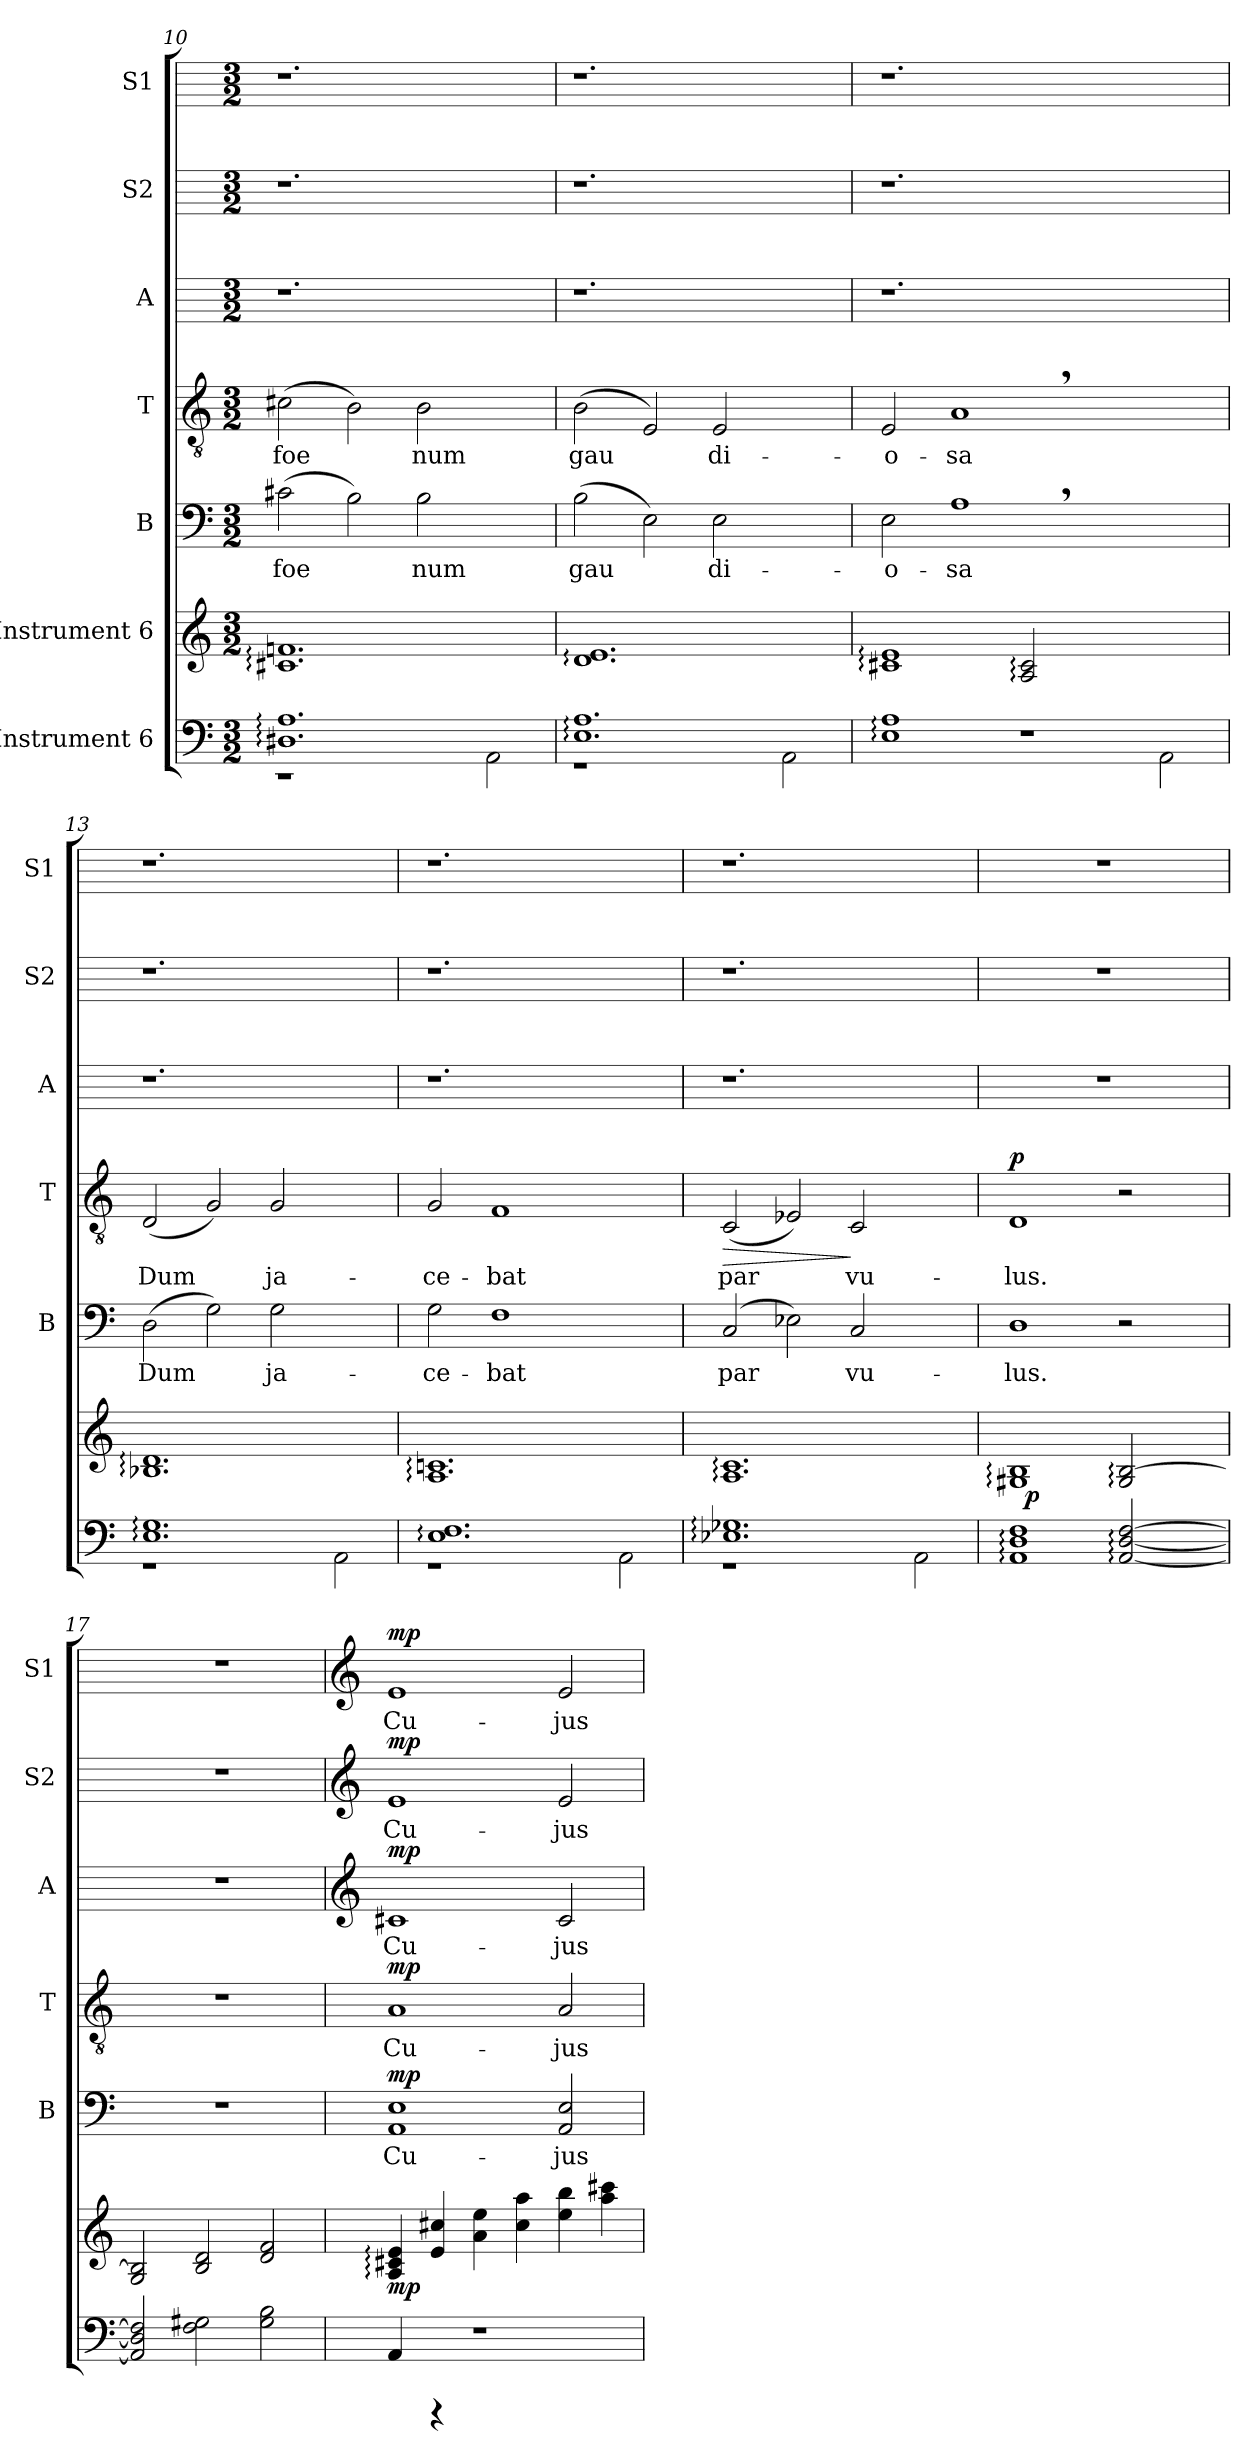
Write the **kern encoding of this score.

**kern	**text	**kern	**dynam	**kern	**text	**dynam	**kern	**text	**dynam	**kern	**text	**dynam	**kern	**text	**dynam	**kern	**text	**dynam
*part7	*part7	*part6	*part6	*part5	*part5	*part5	*part4	*part4	*part4	*part3	*part3	*part3	*part2	*part2	*part2	*part1	*part1	*part1
*staff7	*staff7	*staff6	*staff6	*staff5	*staff5	*staff5	*staff4	*staff4	*staff4	*staff3	*staff3	*staff3	*staff2	*staff2	*staff2	*staff1	*staff1	*staff1
*I"Instrument 6	*	*I"Instrument 6	*	*I"B	*	*	*I"T	*	*	*I"A	*	*	*I"S2	*	*	*I"S1	*	*
*	*	*	*	*I'B	*	*	*I'T	*	*	*I'A	*	*	*I'S2	*	*	*I'S1	*	*
*clefF4	*	*clefG2	*	*clefF4	*	*	*clefGv2	*	*	*	*	*	*	*	*	*	*	*
*k[]	*	*k[]	*	*k[]	*	*	*k[]	*	*	*k[]	*	*	*k[]	*	*	*k[]	*	*
*C:	*	*C:	*	*C:	*	*	*C:	*	*	*C:	*	*	*C:	*	*	*C:	*	*
*M3/2	*	*M3/2	*	*M3/2	*	*	*M3/2	*	*	*M3/2	*	*	*M3/2	*	*	*M3/2	*	*
=10	=10	=10	=10	=10	=10	=10	=10	=10	=10	=10	=10	=10	=10	=10	=10	=10	=10	=10
*^	*	*	*	*	*	*	*	*	*	*	*	*	*	*	*	*	*	*
!	!	!	!	!	!	!LO:LY:b:cj	!	!	!LO:LY:b:cj	!	!	!	!	!	!	!	!	!	!
1.A: 1.D#X:	1r	.	1.c#X: 1.fn:	.	(>2c#X\	foe-	.	(>2c#X\	foe-	.	1.r	.	.	1.r	.	.	1.r	.	.
!	!	!	!	!	!	!LO:LY:b:cj	!	!	!LO:LY:b:cj	!	!	!	!	!	!	!	!	!	!
.	.	.	.	.	2B\)	--	.	2B\)	--	.	.	.	.	.	.	.	.	.	.
!	!	!	!	!	!	!LO:LY:b:cj	!	!	!LO:LY:b:cj	!	!	!	!	!	!	!	!	!	!
.	1ryy	.	.	.	2B\	-num	.	2B\	-num	.	.	.	.	.	.	.	.	.	.
!	!	!LO:LY:b	!	!	!	!	!	!	!	!	!	!	!	!	!	!	!	!	!
2AA\	.	.	2ryy	.	2ryy	.	.	2ryy	.	.	2ryy	.	.	2ryy	.	.	2ryy	.	.
=11	=11	=11	=11	=11	=11	=11	=11	=11	=11	=11	=11	=11	=11	=11	=11	=11	=11	=11	=11
!	!	!	!	!	!	!LO:LY:b:cj	!	!	!LO:LY:b:cj	!	!	!	!	!	!	!	!	!	!
1.E: 1.A:	1r	.	1.d: 1.e:	.	(>2B\	gau-	.	(>2B\	gau-	.	1.r	.	.	1.r	.	.	1.r	.	.
!	!	!	!	!	!	!LO:LY:b:cj	!	!	!LO:LY:b:cj	!	!	!	!	!	!	!	!	!	!
.	.	.	.	.	2E\)	--	.	2E/)	--	.	.	.	.	.	.	.	.	.	.
!	!	!	!	!	!	!LO:LY:b:cj	!	!	!LO:LY:b:cj	!	!	!	!	!	!	!	!	!	!
.	1ryy	.	.	.	2E\	-di-	.	2E/	-di-	.	.	.	.	.	.	.	.	.	.
!	!	!LO:LY:b	!	!	!	!	!	!	!	!	!	!	!	!	!	!	!	!	!
2AA\	.	.	2ryy	.	2ryy	.	.	2ryy	.	.	2ryy	.	.	2ryy	.	.	2ryy	.	.
*v	*v	*	*	*	*	*	*	*	*	*	*	*	*	*	*	*	*	*	*
=12	=12	=12	=12	=12	=12	=12	=12	=12	=12	=12	=12	=12	=12	=12	=12	=12	=12	=12
!	!	!	!	!	!LO:LY:b:cj	!	!	!LO:LY:b:cj	!	!	!	!	!	!	!	!	!	!
1E: 1A:	.	1c#X: 1e:	.	2E\	-o-	.	2E/	-o-	.	1.r	.	.	1.r	.	.	1.r	.	.
!	!	!	!	!	!LO:LY:b:cj	!	!	!LO:LY:b:cj	!	!	!	!	!	!	!	!	!	!
.	.	.	.	1A,>	-sa	.	1A,>	-sa	.	.	.	.	.	.	.	.	.	.
1r	.	2A/: 2c#/:	.	.	.	.	.	.	.	.	.	.	.	.	.	.	.	.
.	.	1ryy	.	1ryy	.	.	1ryy	.	.	1ryy	.	.	1ryy	.	.	1ryy	.	.
!	!LO:LY:b	!	!	!	!	!	!	!	!	!	!	!	!	!	!	!	!	!
2AA\	.	.	.	.	.	.	.	.	.	.	.	.	.	.	.	.	.	.
!!LO:PB:g=z
=13	=13	=13	=13	=13	=13	=13	=13	=13	=13	=13	=13	=13	=13	=13	=13	=13	=13	=13
*^	*	*	*	*	*	*	*	*	*	*	*	*	*	*	*	*	*	*
!	!	!	!	!	!	!LO:LY:b:cj	!	!	!LO:LY:b:cj	!	!	!	!	!	!	!	!	!	!
1.G: 1.E:	1r	.	1.B-X: 1.d:	.	(>2D\	Dum	.	(<2D/	Dum	.	1.r	.	.	1.r	.	.	1.r	.	.
!	!	!	!	!	!	!LO:LY:b:cj	!	!	!LO:LY:b:cj	!	!	!	!	!	!	!	!	!	!
.	.	.	.	.	2G\)	.	.	2G/)	.	.	.	.	.	.	.	.	.	.	.
!	!	!	!	!	!	!LO:LY:b:cj	!	!	!LO:LY:b:cj	!	!	!	!	!	!	!	!	!	!
.	1ryy	.	.	.	2G\	ja-	.	2G/	ja-	.	.	.	.	.	.	.	.	.	.
!	!	!LO:LY:b	!	!	!	!	!	!	!	!	!	!	!	!	!	!	!	!	!
2AA\	.	.	2ryy	.	2ryy	.	.	2ryy	.	.	2ryy	.	.	2ryy	.	.	2ryy	.	.
=14	=14	=14	=14	=14	=14	=14	=14	=14	=14	=14	=14	=14	=14	=14	=14	=14	=14	=14	=14
!	!	!	!	!	!	!LO:LY:b:cj	!	!	!LO:LY:b:cj	!	!	!	!	!	!	!	!	!	!
1.E: 1.F:	1r	.	1.A: 1.cn:	.	2G\	-ce-	.	2G/	-ce-	.	1.r	.	.	1.r	.	.	1.r	.	.
!	!	!	!	!	!	!LO:LY:b:cj	!	!	!LO:LY:b:cj	!	!	!	!	!	!	!	!	!	!
.	.	.	.	.	1F	-bat	.	1F	-bat	.	.	.	.	.	.	.	.	.	.
.	1ryy	.	.	.	.	.	.	.	.	.	.	.	.	.	.	.	.	.	.
!	!	!LO:LY:b	!	!	!	!	!	!	!	!	!	!	!	!	!	!	!	!	!
2AA\	.	.	2ryy	.	2ryy	.	.	2ryy	.	.	2ryy	.	.	2ryy	.	.	2ryy	.	.
=15	=15	=15	=15	=15	=15	=15	=15	=15	=15	=15	=15	=15	=15	=15	=15	=15	=15	=15	=15
!	!	!	!	!	!	!LO:LY:b:cj	!	!	!LO:LY:b:cj	!LO:HP:b	!	!	!	!	!	!	!	!	!
1.E-X: 1.G-X:	1r	.	1.A: 1.c:	.	(>2C/	par-	.	(<2C/	par-	>	1.r	.	.	1.r	.	.	1.r	.	.
!	!	!	!	!	!	!LO:LY:b:cj	!	!	!LO:LY:b:cj	!	!	!	!	!	!	!	!	!	!
.	.	.	.	.	2E-X\)	--	.	2E-X/)	--	.	.	.	.	.	.	.	.	.	.
!	!	!	!	!	!	!LO:LY:b:cj	!	!	!LO:LY:b:cj	!	!	!	!	!	!	!	!	!	!
.	1ryy	.	.	.	2C/	-vu-	.	2C/	-vu-	]	.	.	.	.	.	.	.	.	.
!	!	!LO:LY:b	!	!	!	!	!	!	!	!	!	!	!	!	!	!	!	!	!
2AA\	.	.	2ryy	.	2ryy	.	.	2ryy	.	.	2ryy	.	.	2ryy	.	.	2ryy	.	.
*v	*v	*	*	*	*	*	*	*	*	*	*	*	*	*	*	*	*	*	*
=16	=16	=16	=16	=16	=16	=16	=16	=16	=16	=16	=16	=16	=16	=16	=16	=16	=16	=16
!	!LO:LY:b	!	!	!	!LO:LY:b:cj	!	!	!LO:LY:b:cj	!LO:DY:a	!	!	!	!	!	!	!	!	!
*	*	*^	*	*	*	*	*	*	*	*	*	*	*	*	*	*	*	*
1D: 1AA: 1F:	.	1B: 1G#X:	32.ryy	.	1D	-lus.	.	1D	-lus.	p	1.r	.	.	1.r	.	.	1.r	.	.
!	!	!	!	!LO:DY:b	!	!	!	!	!	!	!	!	!	!	!	!	!	!	!
.	.	.	1ryy	p	.	.	.	.	.	.	.	.	.	.	.	.	.	.	.
!	!LO:LY:b	!	!	!	!	!	!	!	!	!	!	!	!	!	!	!	!	!	!
[>2F/: [>2D/: [<2AA/:	.	[>2B/: 2G#/:	.	.	2r	.	.	2r	.	.	.	.	.	.	.	.	.	.	.
.	.	.	4ryy	.	.	.	.	.	.	.	.	.	.	.	.	.	.	.	.
.	.	.	8ryy	.	.	.	.	.	.	.	.	.	.	.	.	.	.	.	.
.	.	.	16ryy	.	.	.	.	.	.	.	.	.	.	.	.	.	.	.	.
.	.	.	64ryy	.	.	.	.	.	.	.	.	.	.	.	.	.	.	.	.
=17	=17	=17	=17	=17	=17	=17	=17	=17	=17	=17	=17	=17	=17	=17	=17	=17	=17	=17	=17
!	!LO:LY:b	!	!	!	!	!	!	!	!	!	!	!	!	!	!	!	!	!	!
*	*	*v	*v	*	*	*	*	*	*	*	*	*	*	*	*	*	*	*	*
2D/] 2AA/] 2F/]	.	2B/] 2G/	.	1.r	.	.	1.r	.	.	1.r	.	.	1.r	.	.	1.r	.	.
!	!LO:LY:b	!	!	!	!	!	!	!	!	!	!	!	!	!	!	!	!	!
2F\ 2G#X\	.	2B/ 2d/	.	.	.	.	.	.	.	.	.	.	.	.	.	.	.	.
!	!LO:LY:b	!	!	!	!	!	!	!	!	!	!	!	!	!	!	!	!	!
2B\ 2G#\	.	2f/ 2d/	.	.	.	.	.	.	.	.	.	.	.	.	.	.	.	.
!!LO:PB:g=z
=18	=18	=18	=18	=18	=18	=18	=18	=18	=18	=18	=18	=18	=18	=18	=18	=18	=18	=18
*	*	*	*	*	*	*	*	*	*	*clefG2	*	*	*clefG2	*	*	*clefG2	*	*
!	!LO:LY:b	!	!LO:DY:b	!	!LO:LY:b:cj	!LO:DY:a	!	!LO:LY:b:cj	!LO:DY:a	!	!LO:LY:b:cj	!LO:DY:a	!	!LO:LY:b:cj	!LO:DY:a	!	!LO:LY:b:cj	!LO:DY:a
4AA:/	.	4c#X/: 4A/: 4e/:	mp	1E 1AA	Cu-	mp	1A	Cu-	mp	1c#X	Cu-	mp	1e	Cu-	mp	1e	Cu-	mp
4rCCC	.	4e/ 4cc#X/	.	.	.	.	.	.	.	.	.	.	.	.	.	.	.	.
1r	.	4a\ 4ee\	.	.	.	.	.	.	.	.	.	.	.	.	.	.	.	.
.	.	4cc#\ 4aa\	.	.	.	.	.	.	.	.	.	.	.	.	.	.	.	.
!	!	!	!	!	!LO:LY:b:cj	!	!	!LO:LY:b:cj	!	!	!LO:LY:b:cj	!	!	!LO:LY:b:cj	!	!	!LO:LY:b:cj	!
.	.	4bb\ 4ee\	.	2E/ 2AA/	-jus	.	2A/	-jus	.	2c#/	-jus	.	2e/	-jus	.	2e/	-jus	.
.	.	4aa\ 4ccc#X\	.	.	.	.	.	.	.	.	.	.	.	.	.	.	.	.
=	=	=	=	=	=	=	=	=	=	=	=	=	=	=	=	=	=	=
*-	*-	*-	*-	*-	*-	*-	*-	*-	*-	*-	*-	*-	*-	*-	*-	*-	*-	*-
